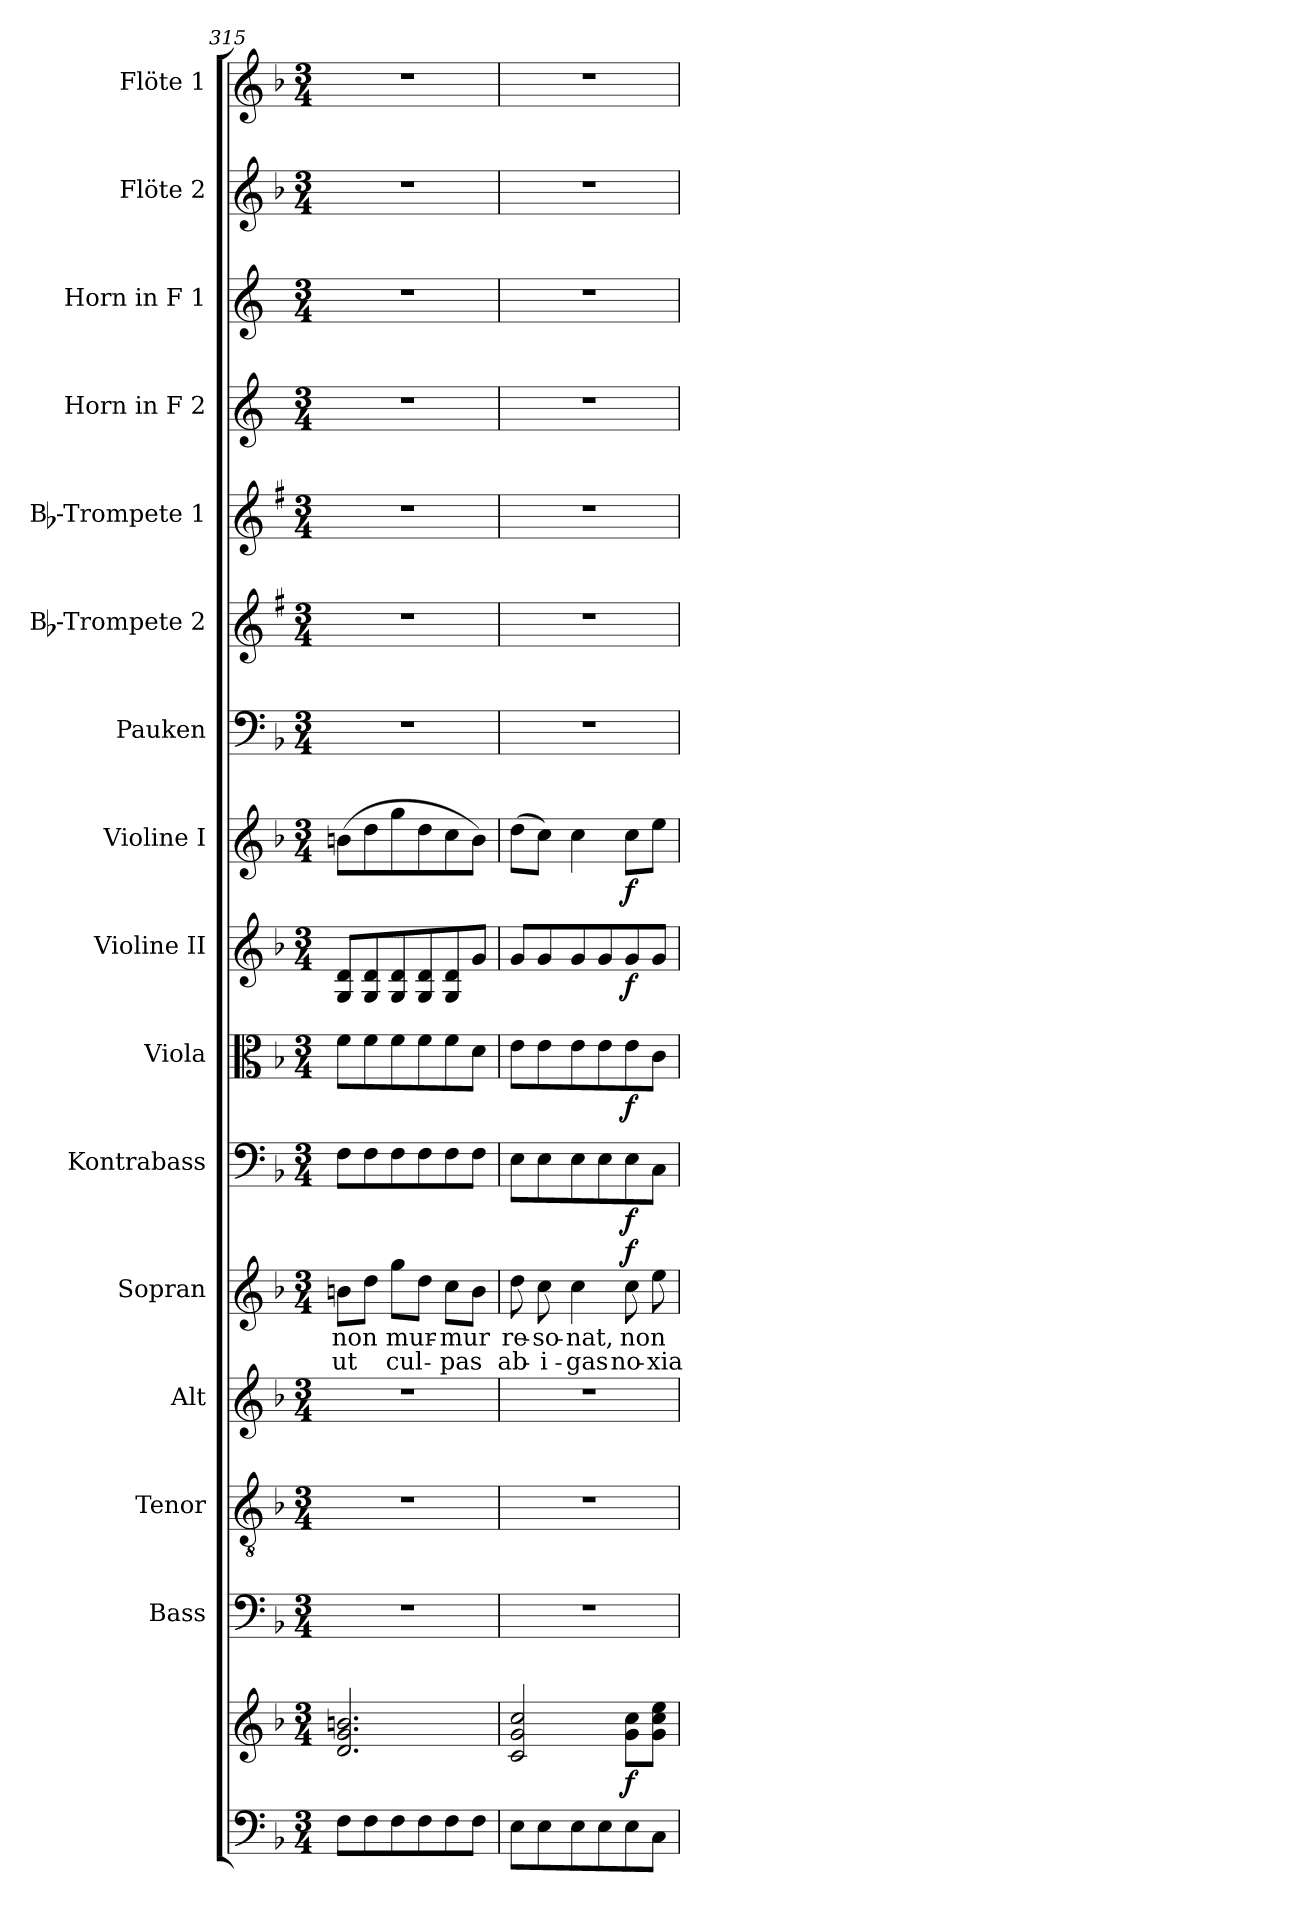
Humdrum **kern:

**kern	**kern	**dynam	**kern	**kern	**kern	**kern	**text	**text	**dynam	**kern	**dynam	**kern	**dynam	**kern	**dynam	**kern	**dynam	**kern	**kern	**kern	**kern	**kern	**kern	**kern
*part16	*part16	*part16	*part15	*part14	*part13	*part12	*part12	*part12	*part12	*part11	*part11	*part10	*part10	*part9	*part9	*part8	*part8	*part7	*part6	*part5	*part4	*part3	*part2	*part1
*staff17	*staff16	*staff16/17	*staff15	*staff14	*staff13	*staff12	*staff12	*staff12	*staff12	*staff11	*staff11	*staff10	*staff10	*staff9	*staff9	*staff8	*staff8	*staff7	*staff6	*staff5	*staff4	*staff3	*staff2	*staff1
*	*	*	*I"Bass	*I"Tenor	*I"Alt	*I"Sopran	*	*	*	*I"Kontrabass	*	*I"Viola	*	*I"Violine II	*	*I"Violine I	*	*I"Pauken	*I"Bb-Trompete 2	*I"Bb-Trompete 1	*I"Horn in F 2	*I"Horn in F 1	*I"Flöte 2	*I"Flöte 1
*	*	*	*I'B.	*I'T.	*I'A.	*I'S.	*	*	*	*I'Kb.	*	*I'Vla.	*	*I'Vl. II	*	*I'Vl. I	*	*I'Pk.	*I'Bb Trp. 2	*I'Bb Trp. 1	*	*	*I'Fl. 2	*I'Fl. 1
*clefF4	*clefG2	*	*clefF4	*clefGv2	*clefG2	*clefG2	*	*	*	*clefF4	*	*clefC3	*	*clefG2	*	*clefG2	*	*clefF4	*clefG2	*clefG2	*clefG2	*clefG2	*clefG2	*clefG2
*	*	*	*	*	*	*	*	*	*	*ITrd7c12	*	*	*	*	*	*	*	*	*ITrd1c2	*ITrd1c2	*ITrd4c7	*ITrd4c7	*	*
*k[b-]	*k[b-]	*	*k[b-]	*k[b-]	*k[b-]	*k[b-]	*	*	*	*k[b-]	*	*k[b-]	*	*k[b-]	*	*k[b-]	*	*k[b-]	*k[b-]	*k[b-]	*k[b-]	*k[b-]	*k[b-]	*k[b-]
*F:	*F:	*	*F:	*F:	*F:	*F:	*	*	*	*F:	*	*F:	*	*F:	*	*F:	*	*F:	*F:	*F:	*F:	*F:	*F:	*F:
*M3/4	*M3/4	*	*M3/4	*M3/4	*M3/4	*M3/4	*	*	*	*M3/4	*	*M3/4	*	*M3/4	*	*M3/4	*	*M3/4	*M3/4	*M3/4	*M3/4	*M3/4	*M3/4	*M3/4
=315	=315	=315	=315	=315	=315	=315	=315	=315	=315	=315	=315	=315	=315	=315	=315	=315	=315	=315	=315	=315	=315	=315	=315	=315
!	!	!	!	!	!	!	!LO:LY:b	!LO:LY:b	!	!	!	!	!	!	!	!	!	!	!	!	!	!	!	!
8F\L	2.d/ 2.g/ 2.bn/	.	2.r	2.r	2.r	8bn\L	non	ut	.	8FF\L	.	8f\L	.	8G/ 8d/L	.	(>8bn\L	.	2.r	2.r	2.r	2.r	2.r	2.r	2.r
8F\	.	.	.	.	.	8dd\J	.	.	.	8FF\	.	8f\	.	8G/ 8d/	.	8dd\	.	.	.	.	.	.	.	.
!	!	!	!	!	!	!	!LO:LY:b	!LO:LY:b	!	!	!	!	!	!	!	!	!	!	!	!	!	!	!	!
8F\	.	.	.	.	.	8gg\L	mur-	cul-	.	8FF\	.	8f\	.	8G/ 8d/	.	8gg\	.	.	.	.	.	.	.	.
8F\	.	.	.	.	.	8dd\J	.	.	.	8FF\	.	8f\	.	8G/ 8d/	.	8dd\	.	.	.	.	.	.	.	.
!	!	!	!	!	!	!	!LO:LY:b	!LO:LY:b	!	!	!	!	!	!	!	!	!	!	!	!	!	!	!	!
8F\	.	.	.	.	.	8cc\L	-mur	-pas	.	8FF\	.	8f\	.	8G/ 8d/	.	8cc\	.	.	.	.	.	.	.	.
8F\J	.	.	.	.	.	8b\J	.	.	.	8FF\J	.	8d\J	.	8g/J	.	8b\J)	.	.	.	.	.	.	.	.
=316	=316	=316	=316	=316	=316	=316	=316	=316	=316	=316	=316	=316	=316	=316	=316	=316	=316	=316	=316	=316	=316	=316	=316	=316
!	!	!	!	!	!	!	!LO:LY:b	!LO:LY:b	!	!	!	!	!	!	!	!	!	!	!	!	!	!	!	!
8E\L	2c/ 2g/ 2cc/	.	2.r	2.r	2.r	8dd\	re-	ab-	.	8EE\L	.	8e\L	.	8g/L	.	(>8dd\L	.	2.r	2.r	2.r	2.r	2.r	2.r	2.r
!	!	!	!	!	!	!	!LO:LY:b	!LO:LY:b	!	!	!	!	!	!	!	!	!	!	!	!	!	!	!	!
8E\	.	.	.	.	.	8cc\	-so-	-i-	.	8EE\	.	8e\	.	8g/	.	8cc\J)	.	.	.	.	.	.	.	.
!	!	!	!	!	!	!	!LO:LY:b	!LO:LY:b	!	!	!	!	!	!	!	!	!	!	!	!	!	!	!	!
8E\	.	.	.	.	.	4cc\	-nat,	-gas	.	8EE\	.	8e\	.	8g/	.	4cc\	.	.	.	.	.	.	.	.
8E\	.	.	.	.	.	.	.	.	.	8EE\	.	8e\	.	8g/	.	.	.	.	.	.	.	.	.	.
!	!	!LO:DY:b	!	!	!	!	!LO:LY:b	!LO:LY:b	!LO:DY:a	!	!LO:DY:b	!	!LO:DY:b	!	!LO:DY:b	!	!LO:DY:b	!	!	!	!	!	!	!
8E\	8g\ 8cc\L	f	.	.	.	8cc\	non	no-	f	8EE\	f	8e\	f	8g/	f	8cc\L	f	.	.	.	.	.	.	.
!	!	!	!	!	!	!	!	!LO:LY:b	!	!	!	!	!	!	!	!	!	!	!	!	!	!	!	!
8C\J	8g\ 8cc\ 8ee\J	.	.	.	.	8ee\	.	-xia	.	8CC\J	.	8c\J	.	8g/J	.	8ee\J	.	.	.	.	.	.	.	.
=	=	=	=	=	=	=	=	=	=	=	=	=	=	=	=	=	=	=	=	=	=	=	=	=
*-	*-	*-	*-	*-	*-	*-	*-	*-	*-	*-	*-	*-	*-	*-	*-	*-	*-	*-	*-	*-	*-	*-	*-	*-
